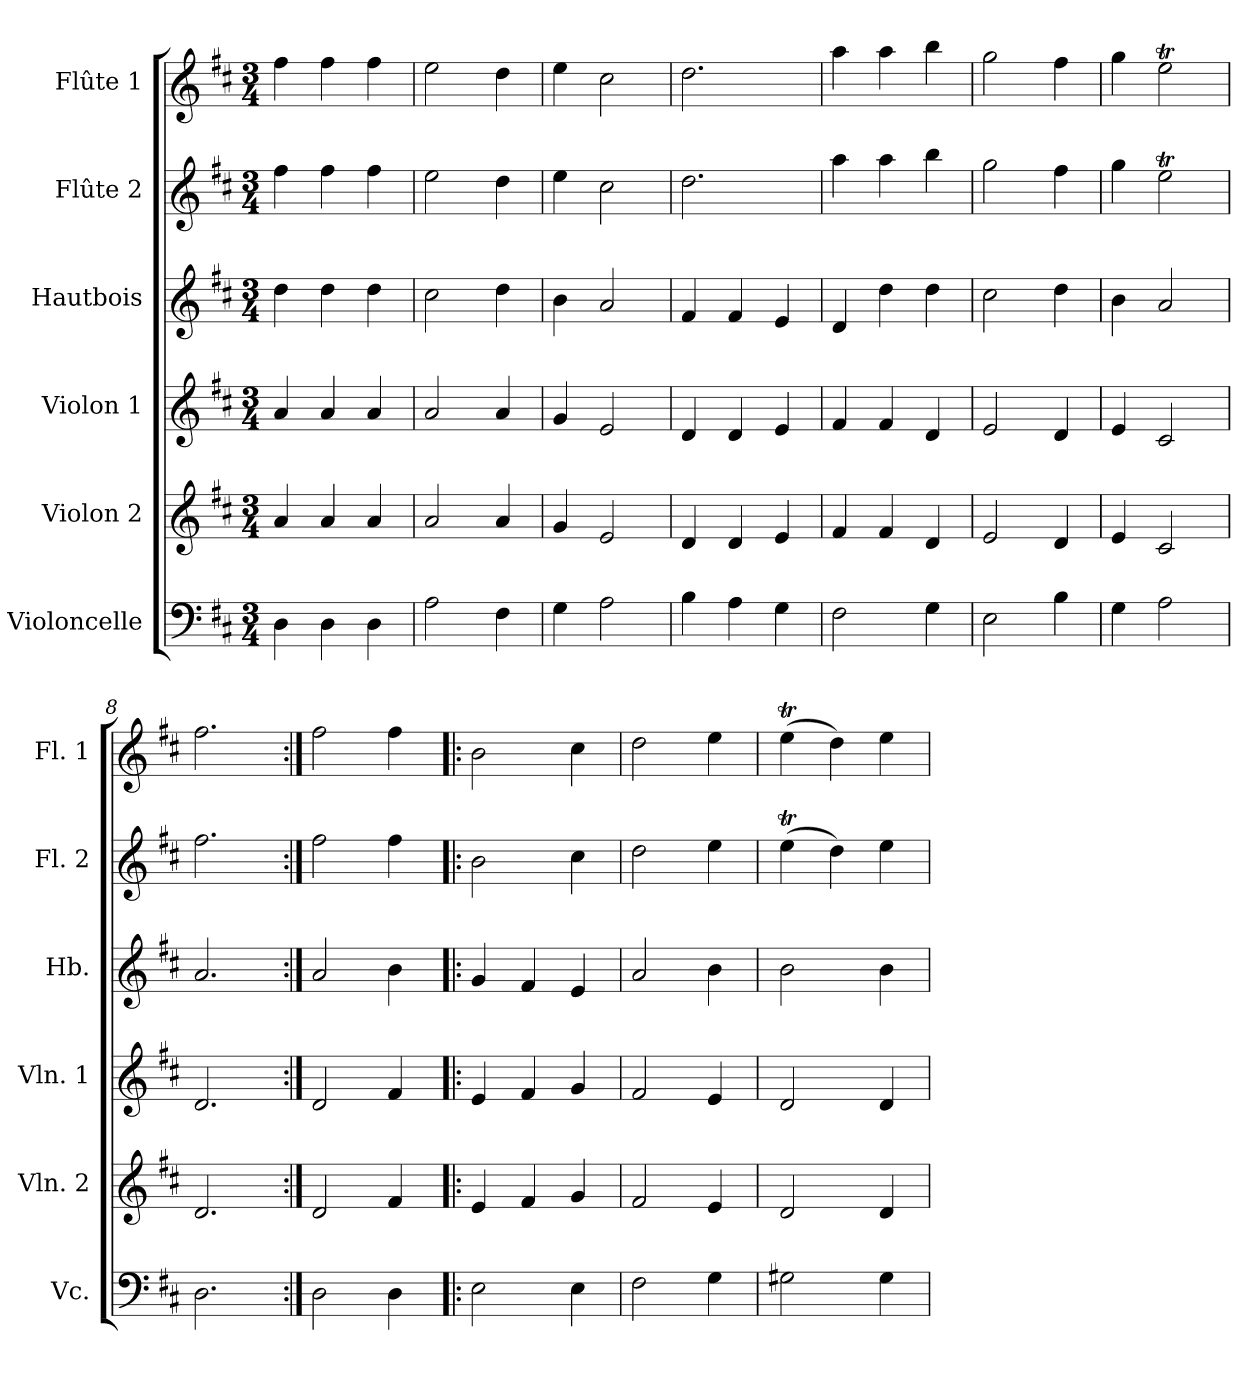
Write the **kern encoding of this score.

**kern	**kern	**kern	**kern	**kern	**kern
*part6	*part5	*part4	*part3	*part2	*part1
*staff6	*staff5	*staff4	*staff3	*staff2	*staff1
*I"Violoncelle	*I"Violon 2	*I"Violon 1	*I"Hautbois	*I"Flûte 2	*I"Flûte 1
*I'Vc.	*I'Vln. 2	*I'Vln. 1	*I'Hb.	*I'Fl. 2	*I'Fl. 1
*clefF4	*clefG2	*clefG2	*clefG2	*clefG2	*clefG2
*k[f#c#]	*k[f#c#]	*k[f#c#]	*k[f#c#]	*k[f#c#]	*k[f#c#]
*D:	*D:	*D:	*D:	*D:	*D:
*M3/4	*M3/4	*M3/4	*M3/4	*M3/4	*M3/4
=1	=1	=1	=1	=1	=1
4D\	4a/	4a/	4dd\	4ff#\	4ff#\
4D\	4a/	4a/	4dd\	4ff#\	4ff#\
4D\	4a/	4a/	4dd\	4ff#\	4ff#\
=2	=2	=2	=2	=2	=2
2A\	2a/	2a/	2cc#\	2ee\	2ee\
4F#\	4a/	4a/	4dd\	4dd\	4dd\
=3	=3	=3	=3	=3	=3
4G\	4g/	4g/	4b\	4ee\	4ee\
2A\	2e/	2e/	2a/	2cc#\	2cc#\
=4	=4	=4	=4	=4	=4
4B\	4d/	4d/	4f#/	2.dd\	2.dd\
4A\	4d/	4d/	4f#/	.	.
4G\	4e/	4e/	4e/	.	.
!!LO:PB:g=z
=5	=5	=5	=5	=5	=5
2F#\	4f#/	4f#/	4d/	4aa\	4aa\
.	4f#/	4f#/	4dd\	4aa\	4aa\
4G\	4d/	4d/	4dd\	4bb\	4bb\
=6	=6	=6	=6	=6	=6
2E\	2e/	2e/	2cc#\	2gg\	2gg\
4B\	4d/	4d/	4dd\	4ff#\	4ff#\
=7	=7	=7	=7	=7	=7
4G\	4e/	4e/	4b\	4gg\	4gg\
2A\	2c#/	2c#/	2a/	2eeT\	2eeT\
=8	=8	=8	=8	=8	=8
2.D\	2.d/	2.d/	2.a/	2.ff#\	2.ff#\
!!LO:PB:g=z
=9:|!	=9:|!	=9:|!	=9:|!	=9:|!	=9:|!
2D\	2d/	2d/	2a/	2ff#\	2ff#\
4D\	4f#/	4f#/	4b\	4ff#\	4ff#\
=10!|:	=10!|:	=10!|:	=10!|:	=10!|:	=10!|:
2E\	4e/	4e/	4g/	2b\	2b\
.	4f#/	4f#/	4f#/	.	.
4E\	4g/	4g/	4e/	4cc#\	4cc#\
=11	=11	=11	=11	=11	=11
2F#\	2f#/	2f#/	2a/	2dd\	2dd\
4G\	4e/	4e/	4b\	4ee\	4ee\
=12	=12	=12	=12	=12	=12
2G#X\	2d/	2d/	2b\	(>4eeT\	(>4eeT\
.	.	.	.	4dd\)	4dd\)
4G#\	4d/	4d/	4b\	4ee\	4ee\
=	=	=	=	=	=
*-	*-	*-	*-	*-	*-
